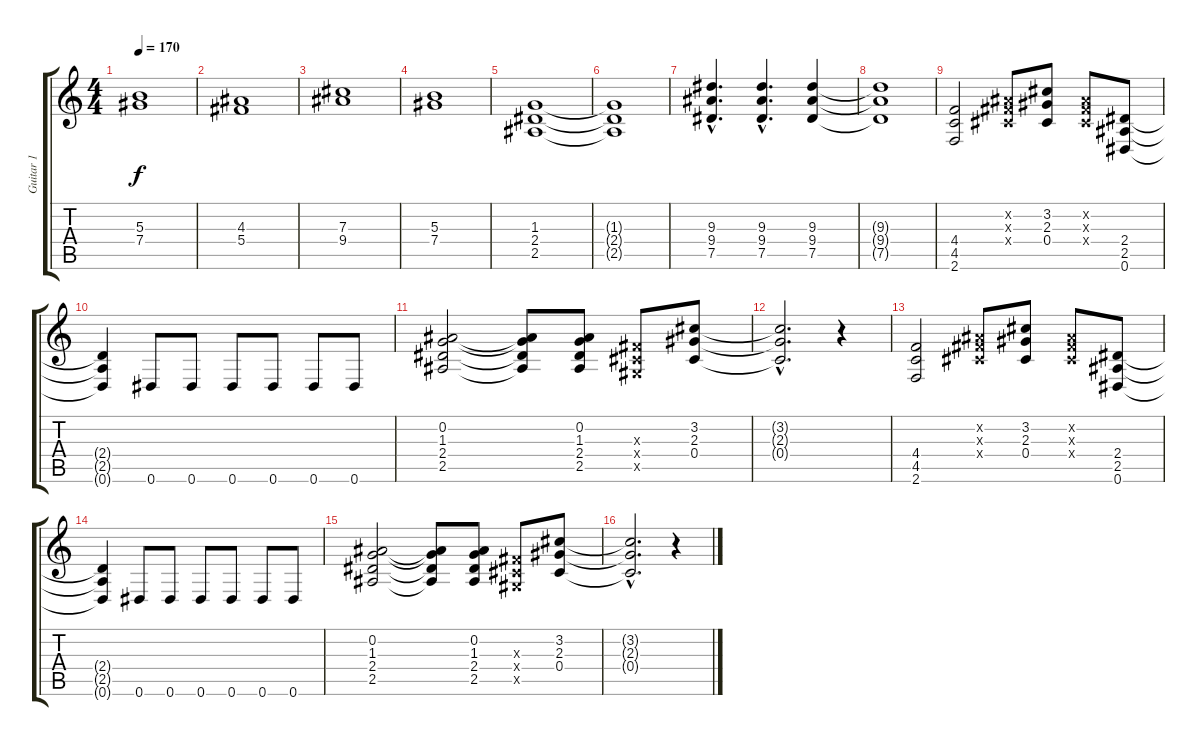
\track ("Guitar 1" "Guitar 1") {instrument overdrivenguitar}
\staff {score tabs}
\tuning (Eb4 Bb3 Gb3 Db3 Ab2 Eb2) {hide}
\ts (4 4)
\tempo 170
\clef g2
\ks c
(5.3 7.4).1{dy f} |
(4.3 5.4).1 |
(7.3 9.4).1 |
(5.3 7.4).1 |
(1.3 2.4 2.5).1 |
(1.3{t} 2.4{t} 2.5{t}).1 |
(9.3{hac} 9.4{hac} 7.5{hac}).4{d} (9.3{hac} 9.4{hac} 7.5{hac}).4{d} (9.3 9.4 7.5).4 |
(9.3{t} 9.4{t} 7.5{t}).1 |
(4.4 4.5 2.6).2 (0.2{x} 0.3{x} 0.4{x}).8 (3.2 2.3 0.4).8 (0.2{x} 0.3{x} 0.4{x}).8 (2.4 2.5 0.6).8 |
(2.4{t} 2.5{t} 0.6{t}).4 0.6.8 0.6.8 0.6.8 0.6.8 0.6.8 0.6.8 |
(0.2 1.3 2.4 2.5).2 (0.2{t} 1.3{t} 2.4{t} 2.5{t}).8 (0.2 1.3 2.4 2.5).8 (0.3{x} 0.4{x} 0.5{x}).8 (3.2 2.3 0.4).8 |
(3.2{hac t} 2.3{hac t} 0.4{hac t}).2{d} r.4 |
(4.4 4.5 2.6).2 (0.2{x} 0.3{x} 0.4{x}).8 (3.2 2.3 0.4).8 (0.2{x} 0.3{x} 0.4{x}).8 (2.4 2.5 0.6).8 |
(2.4{t} 2.5{t} 0.6{t}).4 0.6.8 0.6.8 0.6.8 0.6.8 0.6.8 0.6.8 |
(0.2 1.3 2.4 2.5).2 (0.2{t} 1.3{t} 2.4{t} 2.5{t}).8 (0.2 1.3 2.4 2.5).8 (0.3{x} 0.4{x} 0.5{x}).8 (3.2 2.3 0.4).8 |
(3.2{hac t} 2.3{hac t} 0.4{hac t}).2{d} r.4
